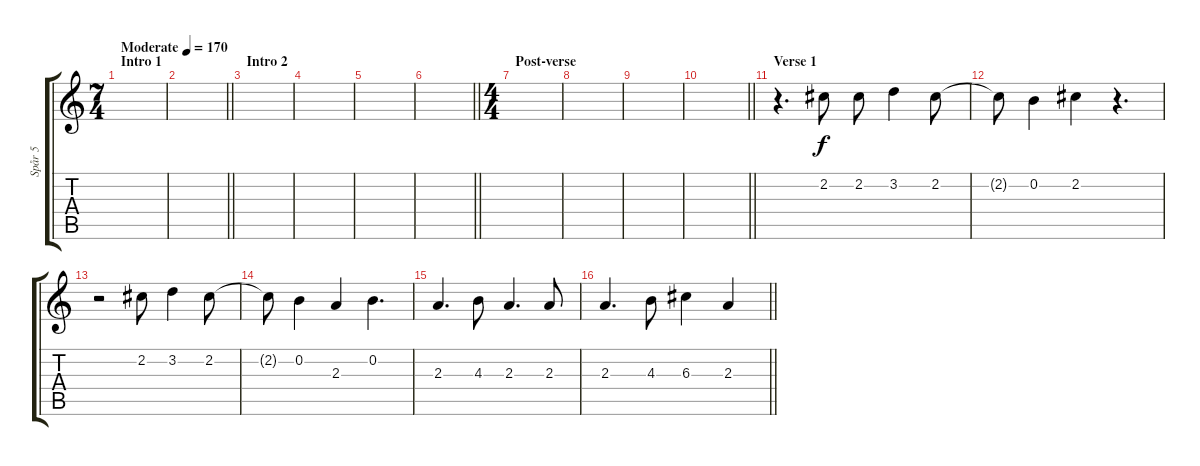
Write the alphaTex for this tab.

\track ("Spår 5" "Spår 5") {instrument distortionguitar}
\staff {score tabs}
\tuning (E4 B3 G3 D3 A2 E2) {hide}
\ts (7 4)
\section ("" "Intro 1")
\tempo (170 "Moderate")
\clef g2
\ks c
|
\barLineRight lightlight
|
\section ("" "Intro 2")
|
|
|
\barLineRight lightlight
|
\ts (4 4)
\section ("" "Post-verse")
|
|
|
\barLineRight lightlight
|
\section ("" "Verse 1")
r.4{d} 2.2.8 2.2.8 3.2.4 2.2.8 |
2.2{t}.8 0.2.4 2.2.4 r.4{d} |
r.2 2.2.8 3.2.4 2.2.8 |
2.2{t}.8 0.2.4 2.3.4 0.2.4{d} |
2.3.4{d} 4.3.8 2.3.4{d} 2.3.8 |
\barLineRight lightlight
2.3.4{d} 4.3.8 6.3.4 2.3.4
